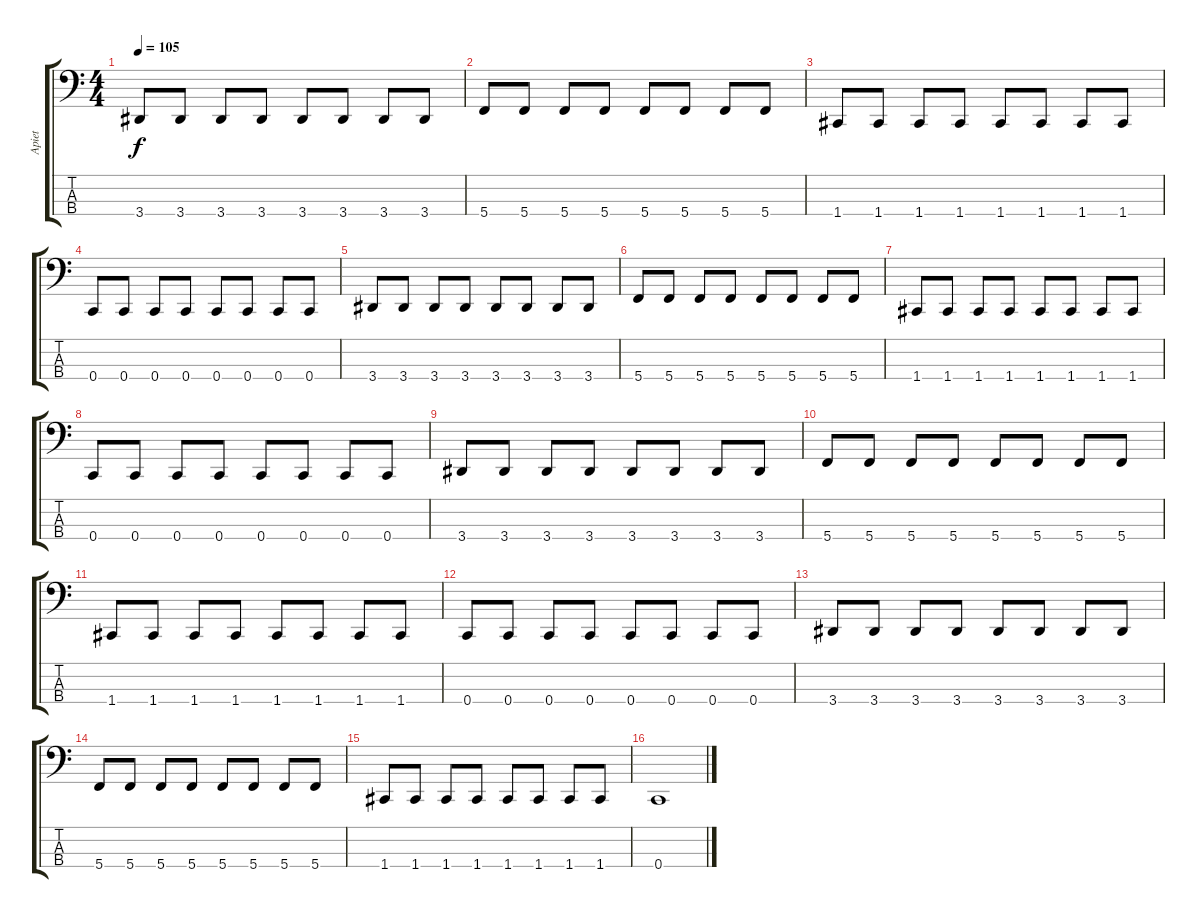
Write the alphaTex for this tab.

\track ("Apiet" "Apiet") {instrument electricbasspick}
\staff {score tabs}
\tuning (F2 C2 G1 C1) {hide}
\ts (4 4)
\tempo 105
\clef f4
\ks c
3.4.8{dy f} 3.4.8 3.4.8 3.4.8 3.4.8 3.4.8 3.4.8 3.4.8 |
5.4.8 5.4.8 5.4.8 5.4.8 5.4.8 5.4.8 5.4.8 5.4.8 |
1.4.8 1.4.8 1.4.8 1.4.8 1.4.8 1.4.8 1.4.8 1.4.8 |
0.4.8 0.4.8 0.4.8 0.4.8 0.4.8 0.4.8 0.4.8 0.4.8 |
3.4.8 3.4.8 3.4.8 3.4.8 3.4.8 3.4.8 3.4.8 3.4.8 |
5.4.8 5.4.8 5.4.8 5.4.8 5.4.8 5.4.8 5.4.8 5.4.8 |
1.4.8 1.4.8 1.4.8 1.4.8 1.4.8 1.4.8 1.4.8 1.4.8 |
0.4.8 0.4.8 0.4.8 0.4.8 0.4.8 0.4.8 0.4.8 0.4.8 |
3.4.8 3.4.8 3.4.8 3.4.8 3.4.8 3.4.8 3.4.8 3.4.8 |
5.4.8 5.4.8 5.4.8 5.4.8 5.4.8 5.4.8 5.4.8 5.4.8 |
1.4.8 1.4.8 1.4.8 1.4.8 1.4.8 1.4.8 1.4.8 1.4.8 |
0.4.8 0.4.8 0.4.8 0.4.8 0.4.8 0.4.8 0.4.8 0.4.8 |
3.4.8 3.4.8 3.4.8 3.4.8 3.4.8 3.4.8 3.4.8 3.4.8 |
5.4.8 5.4.8 5.4.8 5.4.8 5.4.8 5.4.8 5.4.8 5.4.8 |
1.4.8 1.4.8 1.4.8 1.4.8 1.4.8 1.4.8 1.4.8 1.4.8 |
0.4.1
